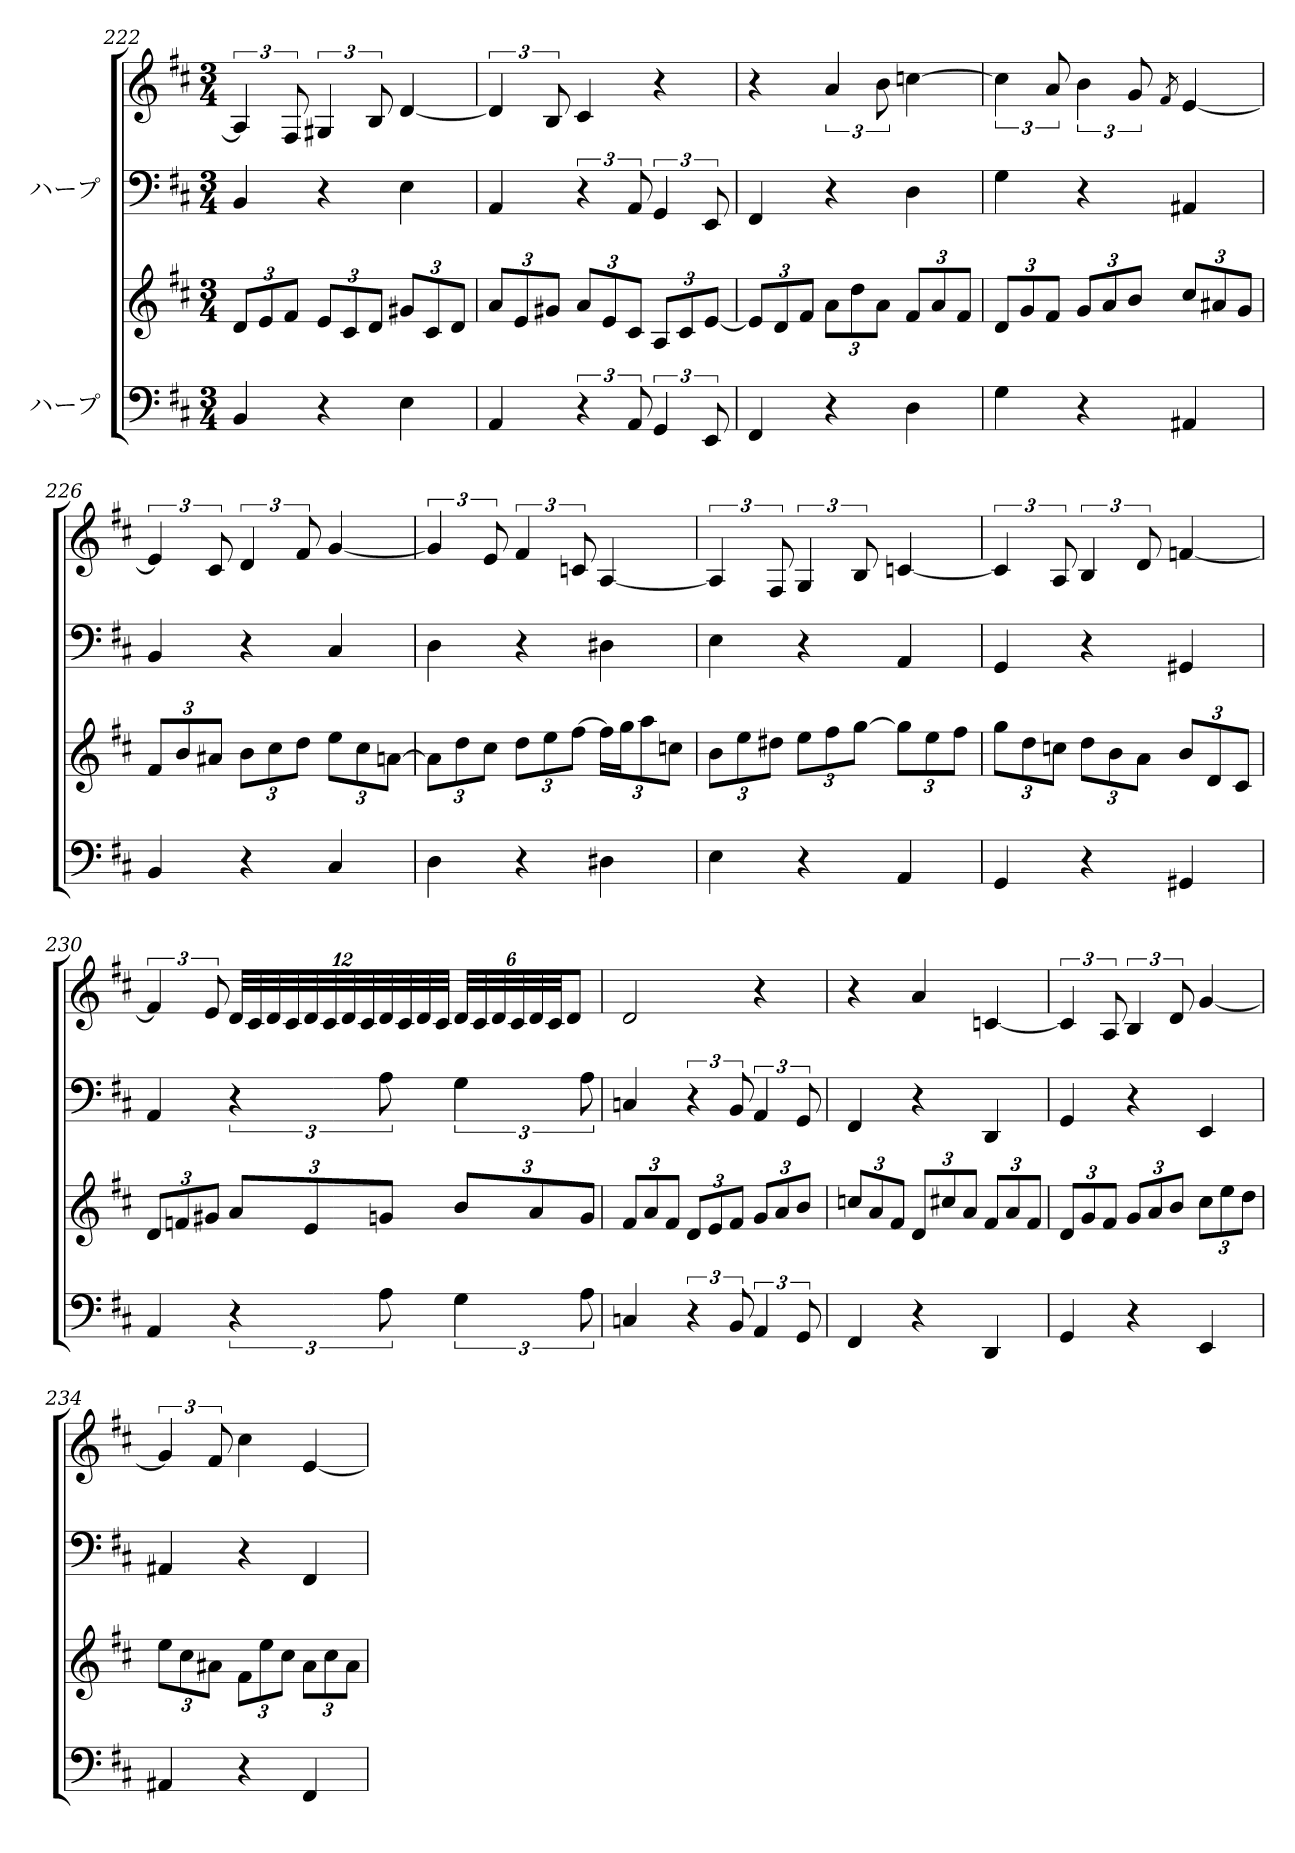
**kern	**kern	**kern	**kern
*part2	*part2	*part1	*part1
*staff4	*staff3	*staff2	*staff1
*I"ハープ	*	*I"ハープ	*
*clefF4	*clefG2	*clefF4	*clefG2
*k[f#c#]	*k[f#c#]	*k[f#c#]	*k[f#c#]
*M3/4	*M3/4	*M3/4	*M3/4
*	*Xbrackettup	*	*
=222	=222	=222	=222
4BB/	12d/L	4BB/	6A/]
.	12e/	.	.
.	12f#/J	.	12F#/
4r	12e/L	4r	6G#X/
.	12c#/	.	.
.	12d/J	.	12B/
4E\	12g#X/L	4E\	[4d/
.	12c#/	.	.
.	12d/J	.	.
=223	=223	=223	=223
4AA/	12a/L	4AA/	6d/]
.	12e/	.	.
.	12g#X/J	.	12B/
6r	12a/L	6r	4c#/
.	12e/	.	.
12AA/	12c#/J	12AA/	.
6GG/	12A/L	6GG/	4r
.	12c#/	.	.
12EE/	[12e/J	12EE/	.
=224	=224	=224	=224
4FF#/	12e/L]	4FF#/	4r
.	12d/	.	.
.	12f#/J	.	.
4r	12a\L	4r	6a/
.	12dd\	.	.
.	12a\J	.	12b\
4D\	12f#/L	4D\	[4ccn\
.	12a/	.	.
.	12f#/J	.	.
!!LO:PB:g=z
=225	=225	=225	=225
4G\	12d/L	4G\	6cc\]
.	12g/	.	.
.	12f#/J	.	12a/
4r	12g/L	4r	6b\
.	12a/	.	.
.	12b/J	.	12g/
.	.	.	8qf#/
4AA#X/	12cc#/L	4AA#X/	[4e/
.	12a#X/	.	.
.	12g/J	.	.
=226	=226	=226	=226
4BB/	12f#/L	4BB/	6e/]
.	12b/	.	.
.	12a#X/J	.	12c#/
4r	12b\L	4r	6d/
.	12cc#\	.	.
.	12dd\J	.	12f#/
4C#/	12ee\L	4C#/	[4g/
.	12cc#\	.	.
.	[12an\J	.	.
=227	=227	=227	=227
4D\	12a\L]	4D\	6g/]
.	12dd\	.	.
.	12cc#\J	.	12e/
4r	12dd\L	4r	6f#/
.	12ee\	.	.
.	[12ff#\J	.	12cn/
4D#X\	24ff#\LL]	4D#X\	[4A/
.	24gg\J	.	.
.	12aa\	.	.
.	12ccn\J	.	.
=228	=228	=228	=228
4E\	12b\L	4E\	6A/]
.	12ee\	.	.
.	12dd#X\J	.	12F#/
4r	12ee\L	4r	6G/
.	12ff#\	.	.
.	[12gg\J	.	12B/
4AA/	12gg\L]	4AA/	[4cn/
.	12ee\	.	.
.	12ff#\J	.	.
!!LO:LB:g=z
=229	=229	=229	=229
4GG/	12gg\L	4GG/	6c/]
.	12dd\	.	.
.	12ccn\J	.	12A/
4r	12dd\L	4r	6B/
.	12b\	.	.
.	12a\J	.	12d/
4GG#X/	12b/L	4GG#X/	[4fn/
.	12d/	.	.
.	12c#/J	.	.
=230	=230	=230	=230
4AA/	12d/L	4AA/	6f/]
.	12fn/	.	.
.	12g#X/J	.	12e/
*	*	*	*Xbrackettup
6r	12a/L	6r	48d/LLL
.	.	.	48c#/
.	.	.	48d/
.	.	.	48c#/
.	12e/	.	48d/
.	.	.	48c#/
.	.	.	48d/
.	.	.	48c#/
12A\	12gn/J	12A\	48d/
.	.	.	48c#/
.	.	.	48d/
.	.	.	48c#/JJJ
6G\	12b/L	6G\	48d/LLL
.	.	.	48c#/
.	.	.	48d/
.	.	.	48c#/
.	12a/	.	48d/
.	.	.	48c#/JJ
.	.	.	8d/J
12A\	12g/J	12A\	.
!!LO:LB:g=z
=231	=231	=231	=231
4Cn/	12f#/L	4Cn/	2d/
.	12a/	.	.
.	12f#/J	.	.
6r	12d/L	6r	.
.	12e/	.	.
12BB/	12f#/J	12BB/	.
6AA/	12g/L	6AA/	4r
.	12a/	.	.
12GG/	12b/J	12GG/	.
=232	=232	=232	=232
4FF#/	12ccn/L	4FF#/	4r
.	12a/	.	.
.	12f#/J	.	.
4r	12d/L	4r	4a/
.	12cc#X/	.	.
.	12a/J	.	.
4DD/	12f#/L	4DD/	[4cn/
.	12a/	.	.
.	12f#/J	.	.
=233	=233	=233	=233
*	*	*	*brackettup
4GG/	12d/L	4GG/	6c/]
.	12g/	.	.
.	12f#/J	.	12A/
4r	12g/L	4r	6B/
.	12a/	.	.
.	12b/J	.	12d/
4EE/	12cc#\L	4EE/	[4g/
.	12ee\	.	.
.	12dd\J	.	.
=234	=234	=234	=234
4AA#X/	12ee\L	4AA#X/	6g/]
.	12cc#\	.	.
.	12a#X\J	.	12f#/
4r	12f#\L	4r	4cc#\
.	12ee\	.	.
.	12cc#\J	.	.
4FF#/	12a#\L	4FF#/	[4e/
.	12cc#\	.	.
.	12a#\J	.	.
=	=	=	=
*-	*-	*-	*-
